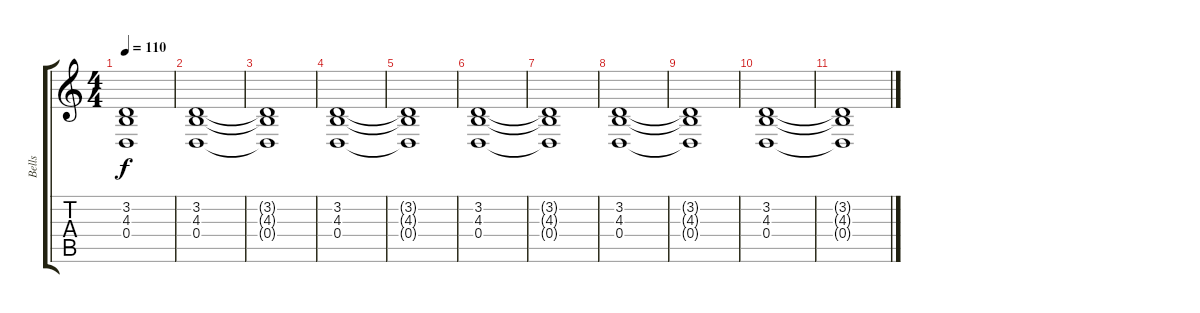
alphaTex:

\track ("Bells" "Bells") {instrument tubularbells}
\staff {score tabs}
\tuning (E4 B3 G3 D3 A2 E2) {hide}
\ts (4 4)
\tempo 110
\clef g2
\ks c
(3.2{t} 4.3{t} 0.4{t}).1{dy f} |
(3.2 4.3 0.4).1 |
(3.2{t} 4.3{t} 0.4{t}).1 |
(3.2 4.3 0.4).1 |
(3.2{t} 4.3{t} 0.4{t}).1 |
(3.2 4.3 0.4).1 |
(3.2{t} 4.3{t} 0.4{t}).1 |
(3.2 4.3 0.4).1 |
(3.2{t} 4.3{t} 0.4{t}).1 |
(3.2 4.3 0.4).1 |
(3.2{t} 4.3{t} 0.4{t}).1
